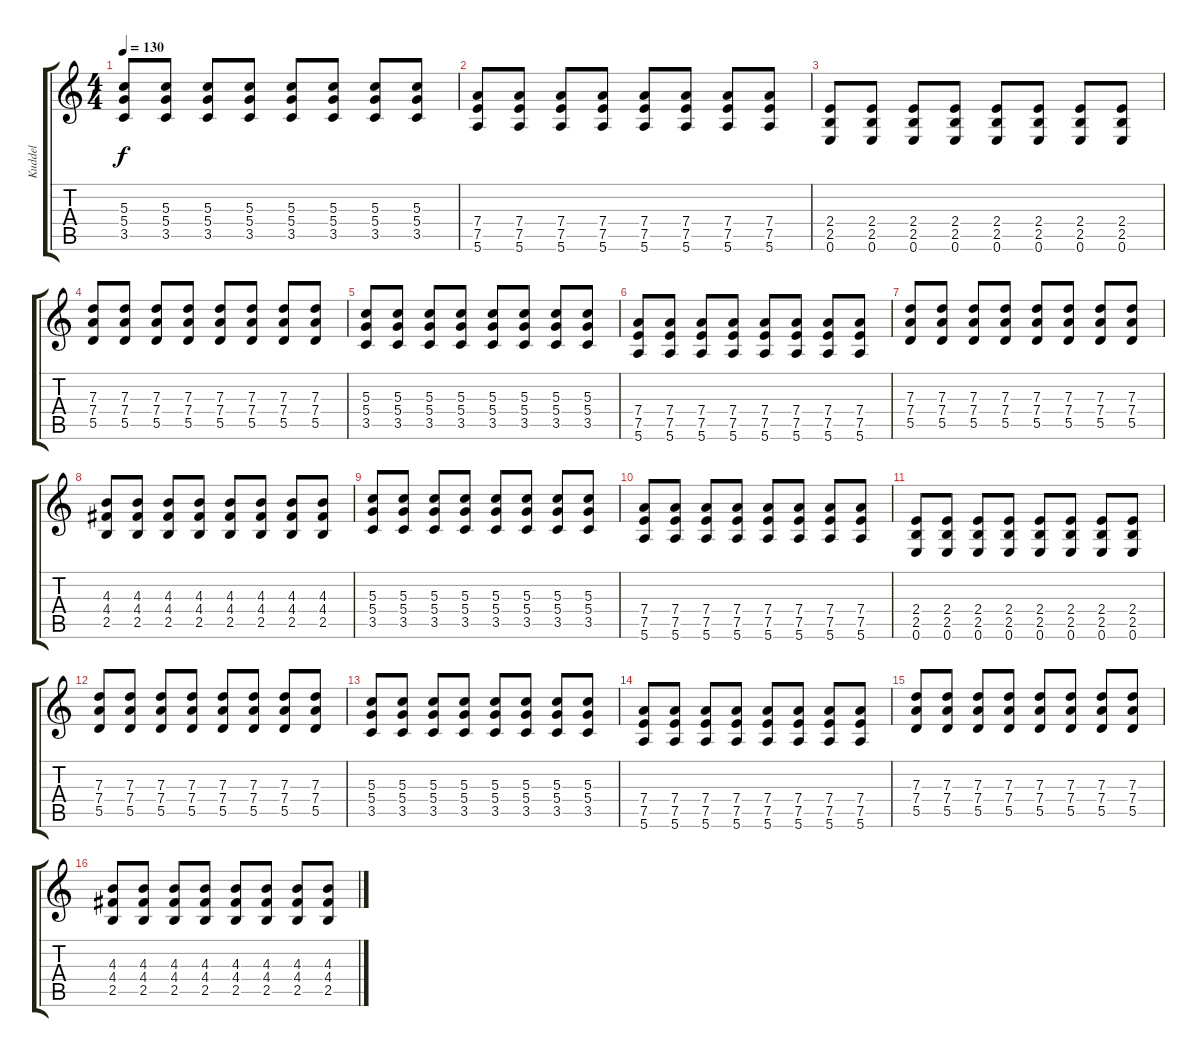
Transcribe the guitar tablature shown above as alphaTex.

\track ("Kuddel" "Kuddel") {instrument overdrivenguitar}
\staff {score tabs}
\tuning (E4 B3 G3 D3 A2 E2) {hide}
\ts (4 4)
\tempo 130
\clef g2
\ks c
(5.3 5.4 3.5).8{dy f} (5.3 5.4 3.5).8 (5.3 5.4 3.5).8 (5.3 5.4 3.5).8 (5.3 5.4 3.5).8 (5.3 5.4 3.5).8 (5.3 5.4 3.5).8 (5.3 5.4 3.5).8 |
(7.4 7.5 5.6).8 (7.4 7.5 5.6).8 (7.4 7.5 5.6).8 (7.4 7.5 5.6).8 (7.4 7.5 5.6).8 (7.4 7.5 5.6).8 (7.4 7.5 5.6).8 (7.4 7.5 5.6).8 |
(2.4 2.5 0.6).8 (2.4 2.5 0.6).8 (2.4 2.5 0.6).8 (2.4 2.5 0.6).8 (2.4 2.5 0.6).8 (2.4 2.5 0.6).8 (2.4 2.5 0.6).8 (2.4 2.5 0.6).8 |
(7.3 7.4 5.5).8 (7.3 7.4 5.5).8 (7.3 7.4 5.5).8 (7.3 7.4 5.5).8 (7.3 7.4 5.5).8 (7.3 7.4 5.5).8 (7.3 7.4 5.5).8 (7.3 7.4 5.5).8 |
(5.3 5.4 3.5).8 (5.3 5.4 3.5).8 (5.3 5.4 3.5).8 (5.3 5.4 3.5).8 (5.3 5.4 3.5).8 (5.3 5.4 3.5).8 (5.3 5.4 3.5).8 (5.3 5.4 3.5).8 |
(7.4 7.5 5.6).8 (7.4 7.5 5.6).8 (7.4 7.5 5.6).8 (7.4 7.5 5.6).8 (7.4 7.5 5.6).8 (7.4 7.5 5.6).8 (7.4 7.5 5.6).8 (7.4 7.5 5.6).8 |
(7.3 7.4 5.5).8 (7.3 7.4 5.5).8 (7.3 7.4 5.5).8 (7.3 7.4 5.5).8 (7.3 7.4 5.5).8 (7.3 7.4 5.5).8 (7.3 7.4 5.5).8 (7.3 7.4 5.5).8 |
(4.3 4.4 2.5).8 (4.3 4.4 2.5).8 (4.3 4.4 2.5).8 (4.3 4.4 2.5).8 (4.3 4.4 2.5).8 (4.3 4.4 2.5).8 (4.3 4.4 2.5).8 (4.3 4.4 2.5).8 |
(5.3 5.4 3.5).8 (5.3 5.4 3.5).8 (5.3 5.4 3.5).8 (5.3 5.4 3.5).8 (5.3 5.4 3.5).8 (5.3 5.4 3.5).8 (5.3 5.4 3.5).8 (5.3 5.4 3.5).8 |
(7.4 7.5 5.6).8 (7.4 7.5 5.6).8 (7.4 7.5 5.6).8 (7.4 7.5 5.6).8 (7.4 7.5 5.6).8 (7.4 7.5 5.6).8 (7.4 7.5 5.6).8 (7.4 7.5 5.6).8 |
(2.4 2.5 0.6).8 (2.4 2.5 0.6).8 (2.4 2.5 0.6).8 (2.4 2.5 0.6).8 (2.4 2.5 0.6).8 (2.4 2.5 0.6).8 (2.4 2.5 0.6).8 (2.4 2.5 0.6).8 |
(7.3 7.4 5.5).8 (7.3 7.4 5.5).8 (7.3 7.4 5.5).8 (7.3 7.4 5.5).8 (7.3 7.4 5.5).8 (7.3 7.4 5.5).8 (7.3 7.4 5.5).8 (7.3 7.4 5.5).8 |
(5.3 5.4 3.5).8 (5.3 5.4 3.5).8 (5.3 5.4 3.5).8 (5.3 5.4 3.5).8 (5.3 5.4 3.5).8 (5.3 5.4 3.5).8 (5.3 5.4 3.5).8 (5.3 5.4 3.5).8 |
(7.4 7.5 5.6).8 (7.4 7.5 5.6).8 (7.4 7.5 5.6).8 (7.4 7.5 5.6).8 (7.4 7.5 5.6).8 (7.4 7.5 5.6).8 (7.4 7.5 5.6).8 (7.4 7.5 5.6).8 |
(7.3 7.4 5.5).8 (7.3 7.4 5.5).8 (7.3 7.4 5.5).8 (7.3 7.4 5.5).8 (7.3 7.4 5.5).8 (7.3 7.4 5.5).8 (7.3 7.4 5.5).8 (7.3 7.4 5.5).8 |
(4.3 4.4 2.5).8 (4.3 4.4 2.5).8 (4.3 4.4 2.5).8 (4.3 4.4 2.5).8 (4.3 4.4 2.5).8 (4.3 4.4 2.5).8 (4.3 4.4 2.5).8 (4.3 4.4 2.5).8
